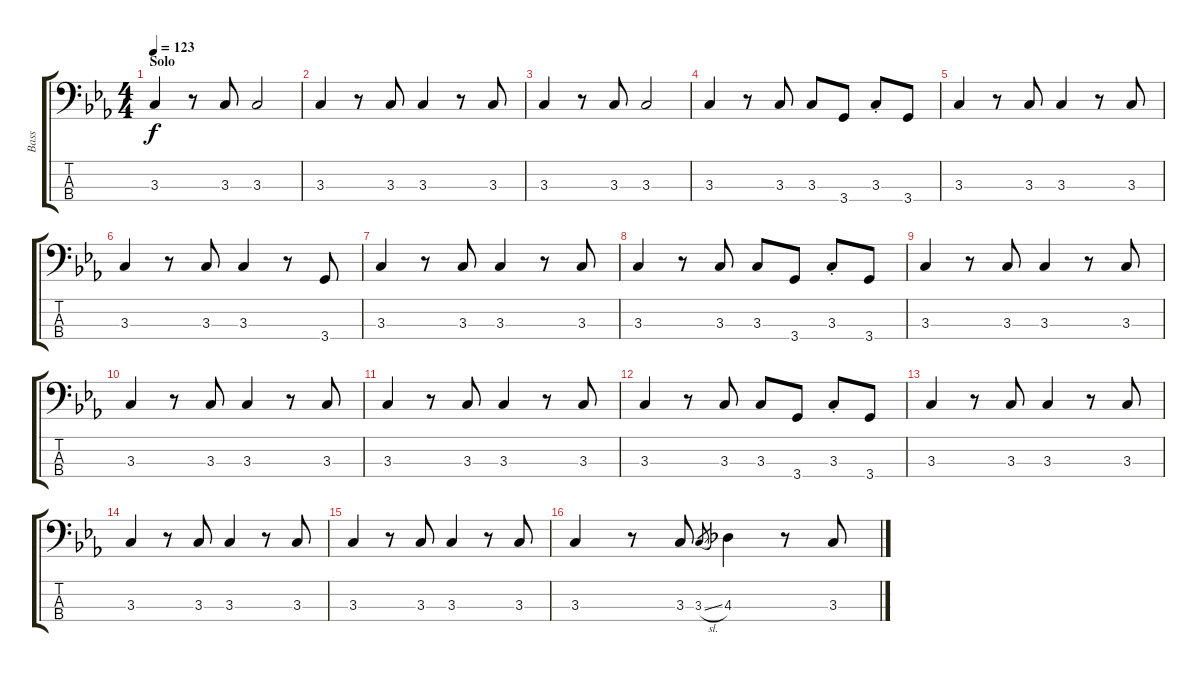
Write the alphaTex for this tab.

\track ("Bass" "Bass") {instrument electricbassfinger}
\staff {score tabs}
\tuning (G2 D2 A1 E1) {hide}
\ts (4 4)
\section ("" "Solo")
\tempo 123
\clef f4
\ks eb
3.3.4{dy f} r.8 3.3.8 3.3.2 |
3.3.4 r.8 3.3.8 3.3.4 r.8 3.3.8 |
3.3.4 r.8 3.3.8 3.3.2 |
3.3.4 r.8 3.3.8 3.3.8 3.4.8 3.3{st}.8 3.4.8 |
3.3.4 r.8 3.3.8 3.3.4 r.8 3.3.8 |
3.3.4 r.8 3.3.8 3.3.4 r.8 3.4.8 |
3.3.4 r.8 3.3.8 3.3.4 r.8 3.3.8 |
3.3.4 r.8 3.3.8 3.3.8 3.4.8 3.3{st}.8 3.4.8 |
3.3.4 r.8 3.3.8 3.3.4 r.8 3.3.8 |
3.3.4 r.8 3.3.8 3.3.4 r.8 3.3.8 |
3.3.4 r.8 3.3.8 3.3.4 r.8 3.3.8 |
3.3.4 r.8 3.3.8 3.3.8 3.4.8 3.3{st}.8 3.4.8 |
3.3.4 r.8 3.3.8 3.3.4 r.8 3.3.8 |
3.3.4 r.8 3.3.8 3.3.4 r.8 3.3.8 |
3.3.4 r.8 3.3.8 3.3.4 r.8 3.3.8 |
3.3.4 r.8 3.3.8 3.3{sl}.8{gr} 4.3.4 r.8 3.3.8
